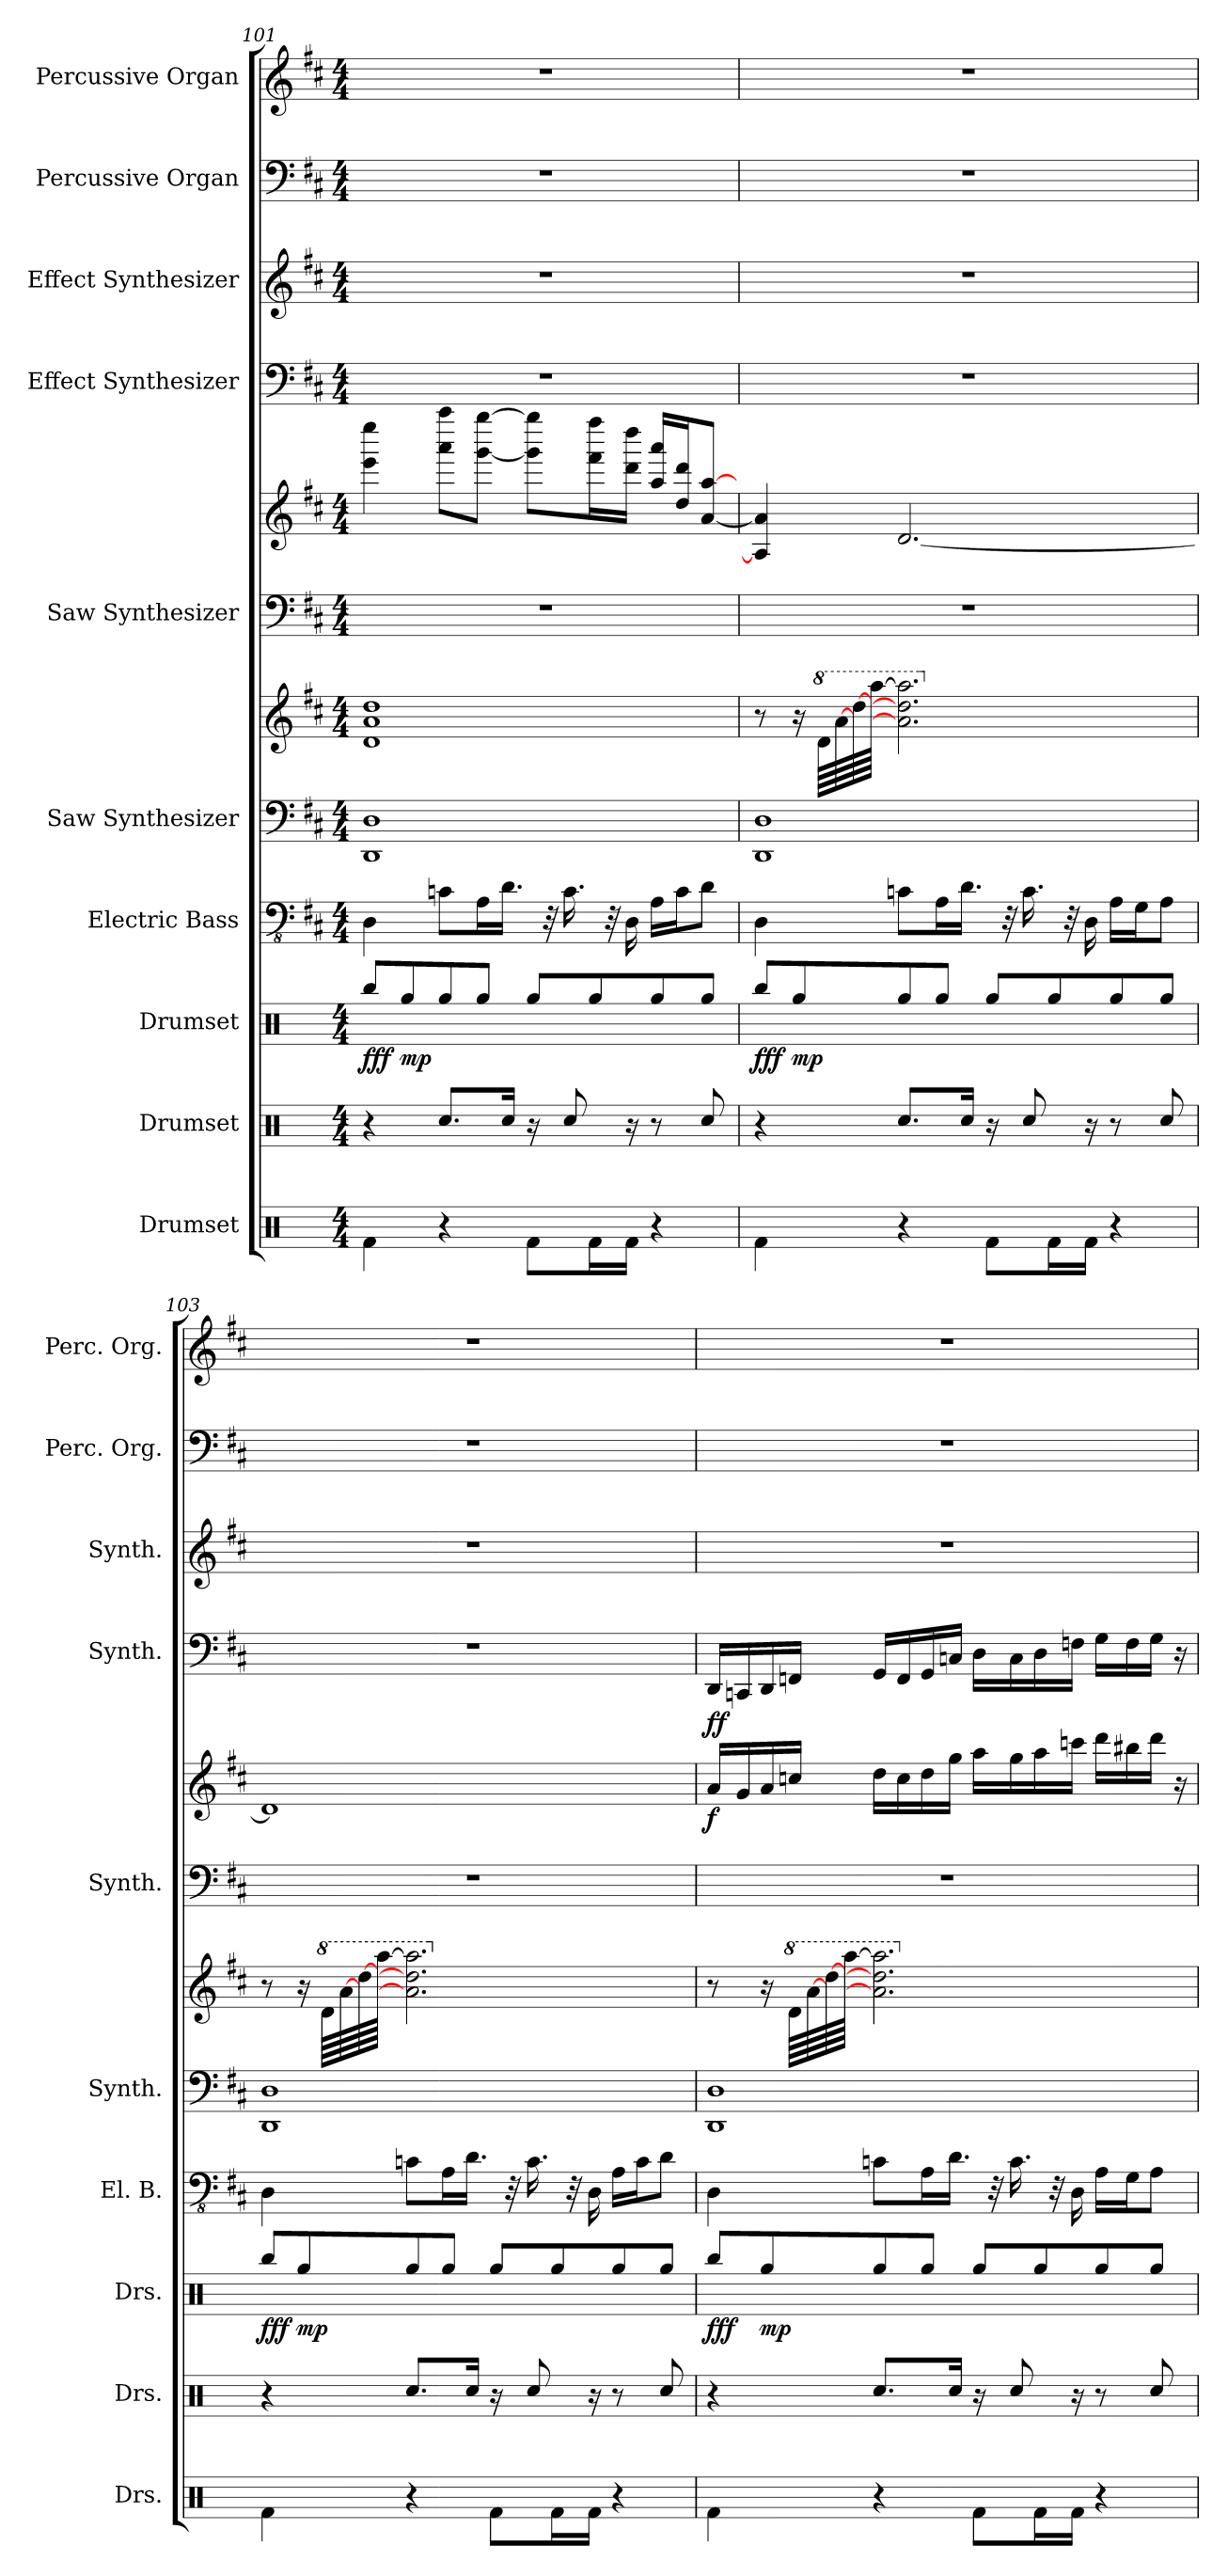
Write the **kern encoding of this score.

**kern	**kern	**kern	**dynam	**kern	**kern	**kern	**kern	**kern	**dynam	**kern	**dynam	**kern	**kern	**kern
*part10	*part9	*part8	*part8	*part7	*part6	*part6	*part5	*part5	*part5	*part4	*part4	*part3	*part2	*part1
*staff12	*staff11	*staff10	*staff10	*staff9	*staff8	*staff7	*staff6	*staff5	*staff5/6	*staff4	*staff4	*staff3	*staff2	*staff1
*I"Drumset	*I"Drumset	*I"Drumset	*	*I"Electric Bass	*I"Saw Synthesizer	*	*I"Saw Synthesizer	*	*	*I"Effect Synthesizer	*	*I"Effect Synthesizer	*I"Percussive Organ	*I"Percussive Organ
*I'Drs.	*I'Drs.	*I'Drs.	*	*I'El. B.	*I'Synth.	*	*I'Synth.	*	*	*I'Synth.	*	*I'Synth.	*I'Perc. Org.	*I'Perc. Org.
*clefX	*clefX	*clefX	*	*clefFv4	*clefF4	*clefG2	*clefF4	*clefG2	*	*clefF4	*	*clefG2	*clefF4	*clefG2
*k[]	*k[]	*k[]	*	*k[f#c#]	*k[f#c#]	*k[f#c#]	*k[f#c#]	*k[f#c#]	*	*k[f#c#]	*	*k[f#c#]	*k[f#c#]	*k[f#c#]
*M4/4	*M4/4	*M4/4	*	*M4/4	*M4/4	*M4/4	*M4/4	*M4/4	*	*M4/4	*	*M4/4	*M4/4	*M4/4
=101	=101	=101	=101	=101	=101	=101	=101	=101	=101	=101	=101	=101	=101	=101
!	!	!	!LO:DY:b	!	!	!	!	!	!	!	!	!	!	!
4Rf\	4r	8Rbb/L	fff	4DD\	1DD 1D	1d 1a 1dd	1r	4eee\ 4eeee\	.	1r	.	1r	1r	1r
!	!	!	!LO:DY:b	!	!	!	!	!	!	!	!	!	!	!
.	.	8Rgg/	mp	.	.	.	.	.	.	.	.	.	.	.
4r	8.Rcc/L	8Rgg/	.	8Cn\L	.	.	.	8aaa\ 8aaaa\L	.	.	.	.	.	.
.	.	8Rgg/J	.	16AA\L	.	.	.	[8ggg\ [8gggg\J	.	.	.	.	.	.
.	16Rcc/Jk	.	.	16.D\JJ	.	.	.	.	.	.	.	.	.	.
8Rf\L	16r	8Rgg/L	.	.	.	.	.	8ggg\] 8gggg\]L	.	.	.	.	.	.
.	.	.	.	32r	.	.	.	.	.	.	.	.	.	.
.	8Rcc/	.	.	16.C\	.	.	.	.	.	.	.	.	.	.
16Rf\L	.	8Rgg/	.	.	.	.	.	16fff#\ 16ffff#\L	.	.	.	.	.	.
.	.	.	.	32r	.	.	.	.	.	.	.	.	.	.
16Rf\JJ	16r	.	.	16DD\	.	.	.	16ddd\ 16dddd\JJ	.	.	.	.	.	.
4r	8r	8Rgg/	.	16AA\LL	.	.	.	16aa/ 16aaa/LL	.	.	.	.	.	.
.	.	.	.	16C\J	.	.	.	16dd/ 16ddd/J	.	.	.	.	.	.
.	8Rcc/	8Rgg/J	.	8D\J	.	.	.	[8a/ [8aa/J	.	.	.	.	.	.
!!LO:PB:g=z
=102	=102	=102	=102	=102	=102	=102	=102	=102	=102	=102	=102	=102	=102	=102
!	!	!	!LO:DY:b	!	!	!	!	!	!	!	!	!	!	!
4Rf\	4r	8Rbb/L	fff	4DD\	1DD 1D	8r	1r	4A/] 4a/]	.	1r	.	1r	1r	1r
!	!	!	!LO:DY:b	!	!	!	!	!	!	!	!	!	!	!
.	.	8Rgg/	mp	.	.	16r	.	.	.	.	.	.	.	.
*	*	*	*	*	*	*8va	*	*	*	*	*	*	*	*
.	.	.	.	.	.	64dd\LLLL	.	.	.	.	.	.	.	.
.	.	.	.	.	.	[64aa\	.	.	.	.	.	.	.	.
.	.	.	.	.	.	[64ddd\	.	.	.	.	.	.	.	.
.	.	.	.	.	.	[64aaa\JJJJ	.	.	.	.	.	.	.	.
4r	8.Rcc/L	8Rgg/	.	8Cn\L	.	2.aa\] 2.ddd\] 2.aaa\]	.	[2.d/	.	.	.	.	.	.
.	.	8Rgg/J	.	16AA\L	.	.	.	.	.	.	.	.	.	.
.	16Rcc/Jk	.	.	16.D\JJ	.	.	.	.	.	.	.	.	.	.
8Rf\L	16r	8Rgg/L	.	.	.	.	.	.	.	.	.	.	.	.
.	.	.	.	32r	.	.	.	.	.	.	.	.	.	.
.	8Rcc/	.	.	16.C\	.	.	.	.	.	.	.	.	.	.
16Rf\L	.	8Rgg/	.	.	.	.	.	.	.	.	.	.	.	.
.	.	.	.	32r	.	.	.	.	.	.	.	.	.	.
16Rf\JJ	16r	.	.	16DD\	.	.	.	.	.	.	.	.	.	.
4r	8r	8Rgg/	.	16AA\LL	.	.	.	.	.	.	.	.	.	.
.	.	.	.	16GG\J	.	.	.	.	.	.	.	.	.	.
.	8Rcc/	8Rgg/J	.	8AA\J	.	.	.	.	.	.	.	.	.	.
=103	=103	=103	=103	=103	=103	=103	=103	=103	=103	=103	=103	=103	=103	=103
*	*	*	*	*	*	*X8va	*	*	*	*	*	*	*	*
!	!	!	!LO:DY:b	!	!	!	!	!	!	!	!	!	!	!
4Rf\	4r	8Rbb/L	fff	4DD\	1DD 1D	8r	1r	1d]	.	1r	.	1r	1r	1r
!	!	!	!LO:DY:b	!	!	!	!	!	!	!	!	!	!	!
.	.	8Rgg/	mp	.	.	16r	.	.	.	.	.	.	.	.
*	*	*	*	*	*	*8va	*	*	*	*	*	*	*	*
.	.	.	.	.	.	64dd\LLLL	.	.	.	.	.	.	.	.
.	.	.	.	.	.	[64aa\	.	.	.	.	.	.	.	.
.	.	.	.	.	.	[64ddd\	.	.	.	.	.	.	.	.
.	.	.	.	.	.	[64aaa\JJJJ	.	.	.	.	.	.	.	.
4r	8.Rcc/L	8Rgg/	.	8Cn\L	.	2.aa\] 2.ddd\] 2.aaa\]	.	.	.	.	.	.	.	.
.	.	8Rgg/J	.	16AA\L	.	.	.	.	.	.	.	.	.	.
.	16Rcc/Jk	.	.	16.D\JJ	.	.	.	.	.	.	.	.	.	.
8Rf\L	16r	8Rgg/L	.	.	.	.	.	.	.	.	.	.	.	.
.	.	.	.	32r	.	.	.	.	.	.	.	.	.	.
.	8Rcc/	.	.	16.C\	.	.	.	.	.	.	.	.	.	.
16Rf\L	.	8Rgg/	.	.	.	.	.	.	.	.	.	.	.	.
.	.	.	.	32r	.	.	.	.	.	.	.	.	.	.
16Rf\JJ	16r	.	.	16DD\	.	.	.	.	.	.	.	.	.	.
4r	8r	8Rgg/	.	16AA\LL	.	.	.	.	.	.	.	.	.	.
.	.	.	.	16C\J	.	.	.	.	.	.	.	.	.	.
.	8Rcc/	8Rgg/J	.	8D\J	.	.	.	.	.	.	.	.	.	.
!!LO:PB:g=z
=104	=104	=104	=104	=104	=104	=104	=104	=104	=104	=104	=104	=104	=104	=104
*	*	*	*	*	*	*X8va	*	*	*	*	*	*	*	*
!	!	!	!LO:DY:b	!	!	!	!	!	!LO:DY:b	!	!LO:DY:b	!	!	!
4Rf\	4r	8Rbb/L	fff	4DD\	1DD 1D	8r	1r	16a/LL	f	16DD/LL	ff	1r	1r	1r
.	.	.	.	.	.	.	.	16g/	.	16CCn/	.	.	.	.
!	!	!	!LO:DY:b	!	!	!	!	!	!	!	!	!	!	!
.	.	8Rgg/	mp	.	.	16r	.	16a/	.	16DD/	.	.	.	.
*	*	*	*	*	*	*8va	*	*	*	*	*	*	*	*
.	.	.	.	.	.	64dd\LLLL	.	16ccn/JJ	.	16FFn/JJ	.	.	.	.
.	.	.	.	.	.	[64aa\	.	.	.	.	.	.	.	.
.	.	.	.	.	.	[64ddd\	.	.	.	.	.	.	.	.
.	.	.	.	.	.	[64aaa\JJJJ	.	.	.	.	.	.	.	.
4r	8.Rcc/L	8Rgg/	.	8Cn\L	.	2.aa\] 2.ddd\] 2.aaa\]	.	16dd\LL	.	16GG/LL	.	.	.	.
.	.	.	.	.	.	.	.	16cc\	.	16FF/	.	.	.	.
.	.	8Rgg/J	.	16AA\L	.	.	.	16dd\	.	16GG/	.	.	.	.
.	16Rcc/Jk	.	.	16.D\JJ	.	.	.	16gg\JJ	.	16Cn/JJ	.	.	.	.
8Rf\L	16r	8Rgg/L	.	.	.	.	.	16aa\LL	.	16D\LL	.	.	.	.
.	.	.	.	32r	.	.	.	.	.	.	.	.	.	.
.	8Rcc/	.	.	16.C\	.	.	.	16gg\	.	16C\	.	.	.	.
16Rf\L	.	8Rgg/	.	.	.	.	.	16aa\	.	16D\	.	.	.	.
.	.	.	.	32r	.	.	.	.	.	.	.	.	.	.
16Rf\JJ	16r	.	.	16DD\	.	.	.	16cccn\JJ	.	16Fn\JJ	.	.	.	.
4r	8r	8Rgg/	.	16AA\LL	.	.	.	16ddd\LL	.	16G\LL	.	.	.	.
.	.	.	.	16GG\J	.	.	.	16bb#X\	.	16F\	.	.	.	.
.	8Rcc/	8Rgg/J	.	8AA\J	.	.	.	16ddd\JJ	.	16G\JJ	.	.	.	.
.	.	.	.	.	.	.	.	16r	.	16r	.	.	.	.
*	*	*	*	*	*	*X8va	*	*	*	*	*	*	*	*
=	=	=	=	=	=	=	=	=	=	=	=	=	=	=
*-	*-	*-	*-	*-	*-	*-	*-	*-	*-	*-	*-	*-	*-	*-
